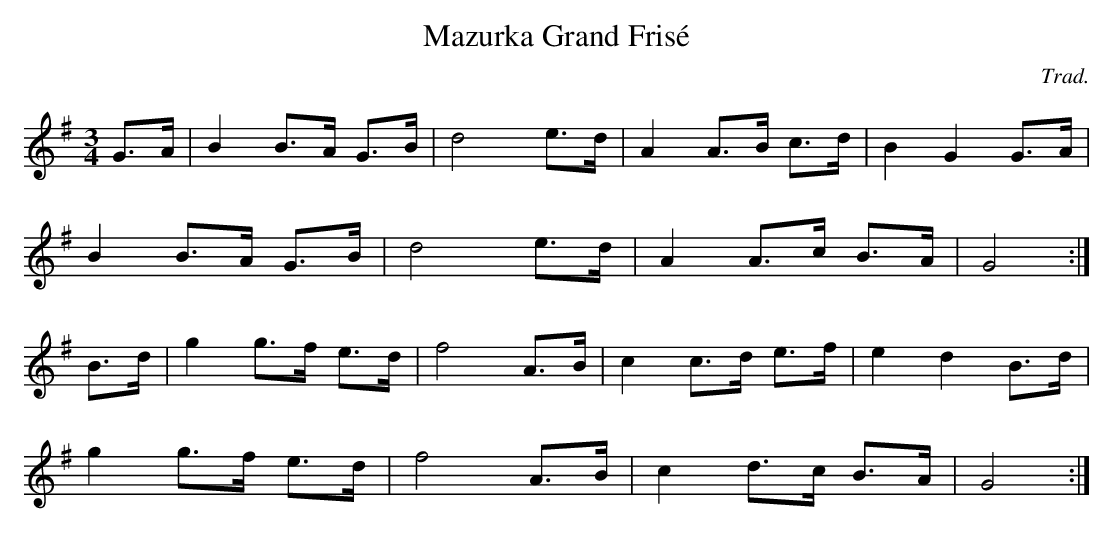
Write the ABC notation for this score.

X:1
T:Mazurka Grand Frisé
C:Trad.
L:1/8
M:3/4
K:G
G>A|B2 B>A G>B|d4 e>d|A2 A>B c>d|B2 G2 G>A|
B2 B>A G>B|d4 e>d|A2 A>c B>A|G4:|
B>d|g2 g>f e>d|f4 A>B|c2 c>d e>f|e2d2 B>d|
g2 g>f e>d|f4 A>B|c2 d>c B>A|G4:|
